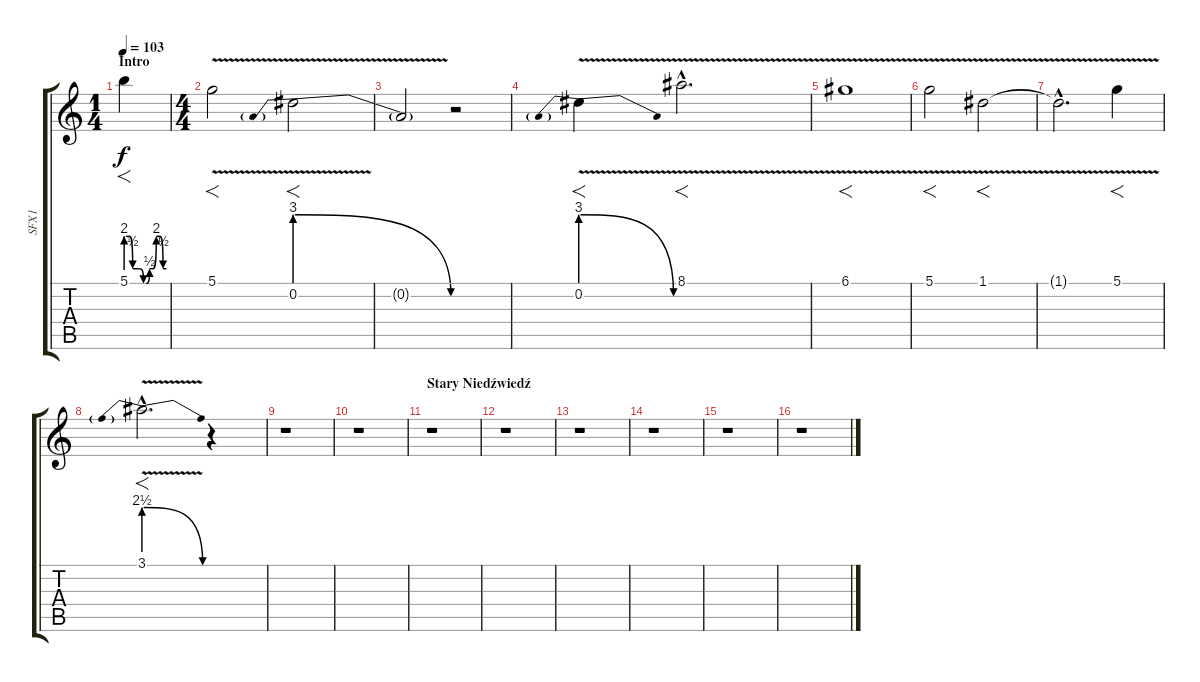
\track ("SFX1" "SFX1") {instrument banjo}
\staff {score tabs}
\tuning (D4 A3 F3 C3 G2 C2) {hide}
\displaytranspose 12
\ts (1 4)
\section ("" "Intro")
\tempo 103
\clef g2
\ks c
5.1{be (custom 0 8 5 8 10 2 20 2 26 0 30 0 35 2 40 2 45 8 50 8 55 2 60 2)}.4{f dy f volume 6 balance 16 instrument lead6voice} |
\ts (4 4)
5.1{v}.2{f} 0.2{be (prebendrelease 0 12 60 0) v}.2{f} |
0.2{t}.2 r.2 |
0.2{be (prebendrelease 0 12 60 0) v}.4{f} 8.1{v hac}.2{f d} |
6.1{v}.1{f} |
5.1{v}.2{f} 1.1{v}.2{f} |
1.1{hac t}.2{d} 5.1{v}.4{f} |
3.1{be (prebendrelease 0 10 60 0) v hac}.2{f d} r.4 |
r.1 |
r.1 |
\section ("" "Stary Niedźwiedź")
r.1 |
r.1 |
r.1 |
r.1 |
r.1 |
r.1
